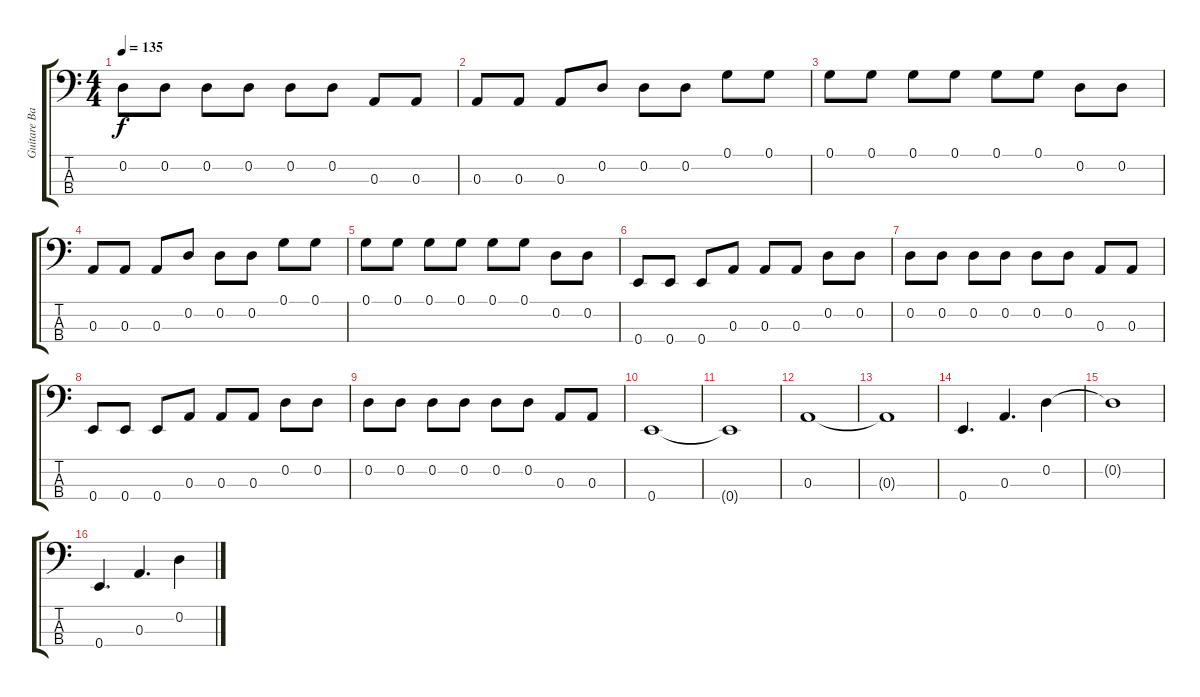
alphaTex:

\track ("Guitare Basse" "Guitare Ba") {instrument electricbassfinger}
\staff {score tabs}
\tuning (G2 D2 A1 E1) {hide}
\ts (4 4)
\tempo 135
\clef f4
\ks c
0.2.8{dy f} 0.2.8 0.2.8 0.2.8 0.2.8 0.2.8 0.3.8 0.3.8 |
0.3.8 0.3.8 0.3.8 0.2.8 0.2.8 0.2.8 0.1.8 0.1.8 |
0.1.8 0.1.8 0.1.8 0.1.8 0.1.8 0.1.8 0.2.8 0.2.8 |
0.3.8 0.3.8 0.3.8 0.2.8 0.2.8 0.2.8 0.1.8 0.1.8 |
0.1.8 0.1.8 0.1.8 0.1.8 0.1.8 0.1.8 0.2.8 0.2.8 |
0.4.8 0.4.8 0.4.8 0.3.8 0.3.8 0.3.8 0.2.8 0.2.8 |
0.2.8 0.2.8 0.2.8 0.2.8 0.2.8 0.2.8 0.3.8 0.3.8 |
0.4.8 0.4.8 0.4.8 0.3.8 0.3.8 0.3.8 0.2.8 0.2.8 |
0.2.8 0.2.8 0.2.8 0.2.8 0.2.8 0.2.8 0.3.8 0.3.8 |
0.4.1 |
0.4{t}.1 |
0.3.1 |
0.3{t}.1 |
0.4.4{d} 0.3.4{d} 0.2.4 |
0.2{t}.1 |
0.4.4{d} 0.3.4{d} 0.2.4
